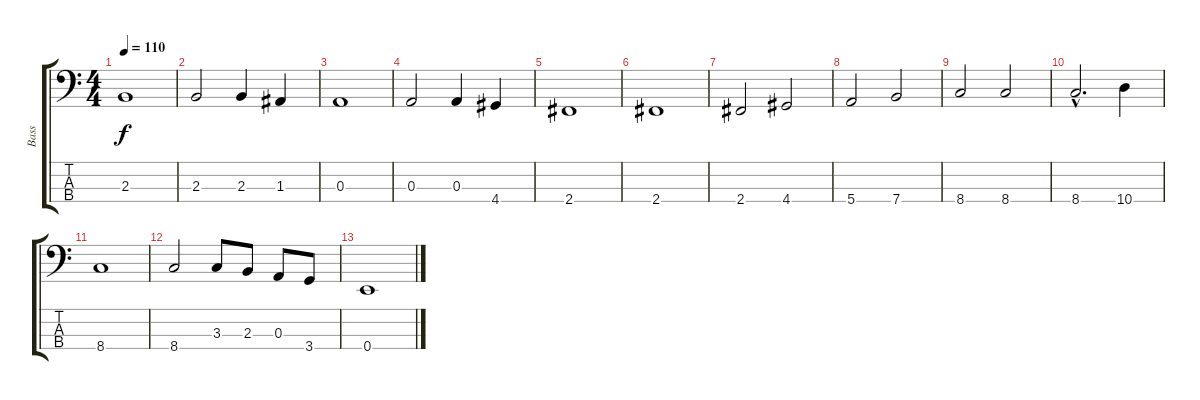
\track ("Bass" "Bass") {instrument fretlessbass}
\staff {score tabs}
\tuning (G2 D2 A1 E1) {hide}
\ts (4 4)
\tempo 110
\clef f4
\ks c
2.3.1{dy f} |
2.3.2 2.3.4 1.3.4 |
0.3.1 |
0.3.2 0.3.4 4.4.4 |
2.4.1 |
2.4.1 |
2.4.2 4.4.2 |
5.4.2 7.4.2 |
8.4.2 8.4.2 |
8.4{hac}.2{d} 10.4.4 |
8.4.1 |
8.4.2 3.3.8 2.3.8 0.3.8 3.4.8 |
0.4.1
